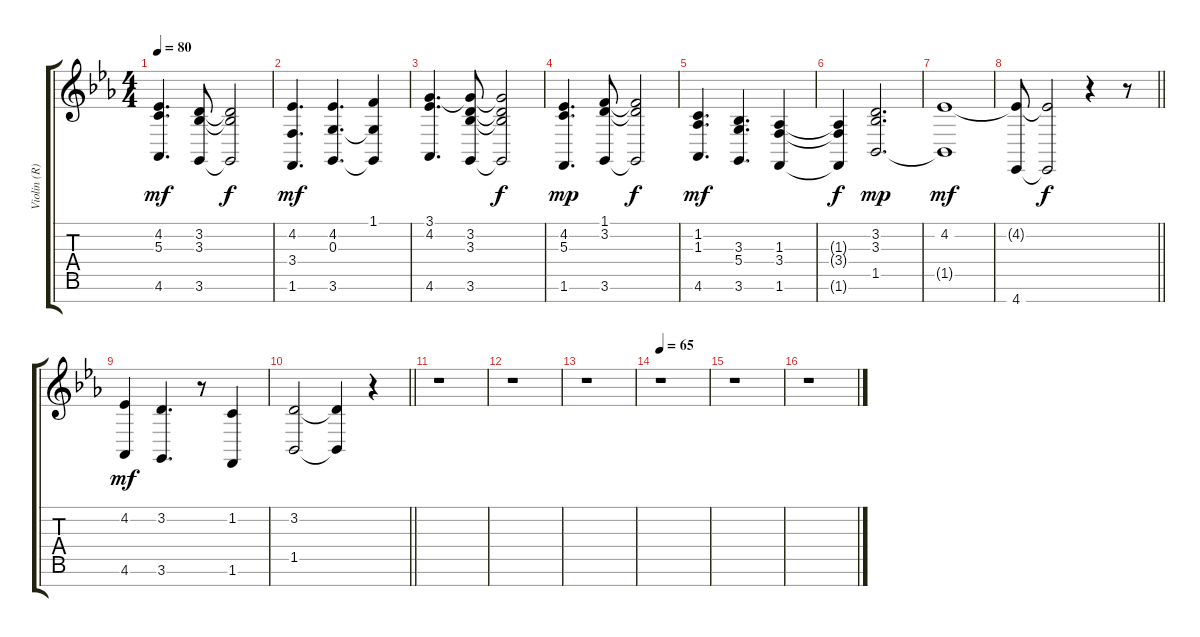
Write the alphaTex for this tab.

\track ("Violin (R)" "Violin (R)") {instrument stringensemble1}
\staff {score tabs}
\tuning (E4 B3 G3 D3 A2 E2 B1) {hide}
\ts (4 4)
\tempo 80
\clef g2
\ks eb
(4.2 5.3 4.6).4{d dy mf} (3.2 3.3 3.6).8 (3.2{t} 3.3{t} 3.6{t}).2{dy f} |
(4.2 3.4 1.6).4{d dy mf} (4.2 0.3 3.6).4{d} (1.1 0.3{t} 3.6{t}).4 |
(3.1 4.2 4.6).4{d} (3.1{t} 3.2 3.3 3.6).8 (3.1{t} 3.2{t} 3.3{t} 3.6{t}).2{dy f} |
(4.2 5.3 1.6).4{d dy mp} (1.1 3.2 3.6).8 (1.1{t} 3.2{t} 3.6{t}).2{dy f} |
(1.2 1.3 4.6).4{d dy mf} (3.3 5.4 3.6).4{d} (1.3 3.4 1.6).4 |
(1.3{t} 3.4{t} 1.6{t}).4{dy f} (3.2 3.3 1.5).2{d dy mp} |
(4.2 1.5{t}).1{dy mf volume 6} |
\barLineRight lightlight
(4.2{t} 4.7).8{volume 11} (4.2{t} 4.7{t}).2{dy f volume 4} r.4 r.8 |
(4.2 4.6).4{dy mf volume 11} (3.2 3.6).4{d volume 8} r.8 (1.2 1.6).4{volume 11} |
\barLineRight lightlight
(3.2 1.5).2{volume 4} (3.2{t} 1.5{t}).4 r.4 |
r.1 |
r.1 |
r.1 |
\tempo 65
r.1 |
r.1 |
r.1
